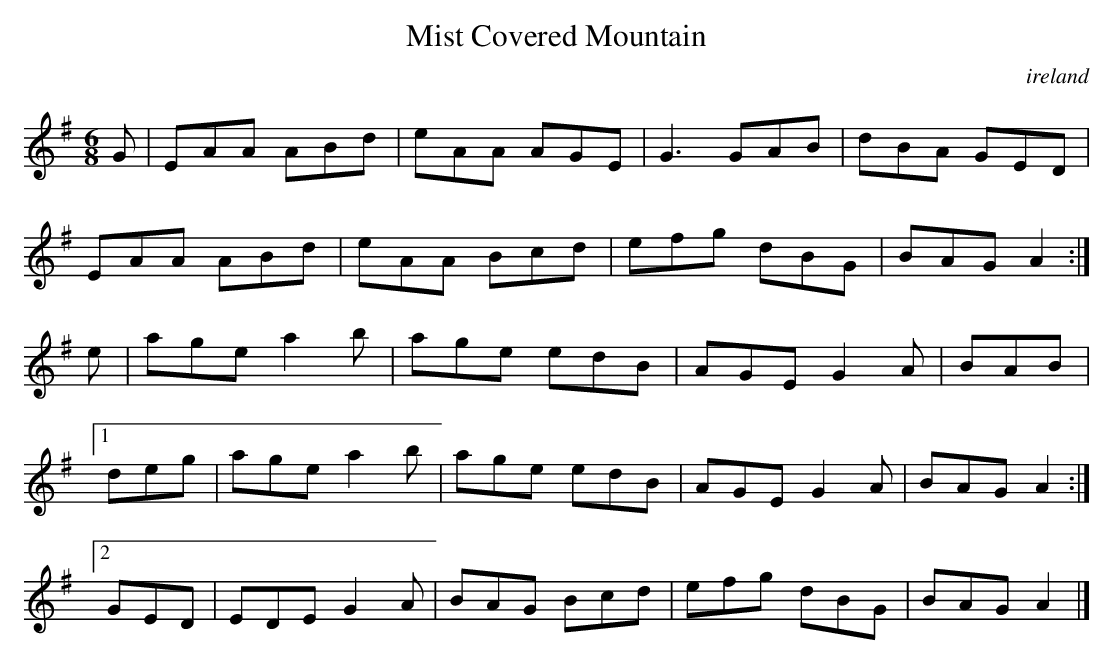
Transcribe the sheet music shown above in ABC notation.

X:1
T:Mist Covered Mountain
O:ireland
M:6/8
L:1/8
K:A Dorian
G|EAA ABd|eAA AGE|G3 GAB|dBA GED|!
EAA ABd|eAA Bcd|efg dBG|BAG A2:|!
e|age a2b|age edB|AGE G2A|BAB|!
[1 deg|age a2b|age edB|AGE G2A|BAG A2:|!
[2 GED|EDE G2A|BAG Bcd|efg dBG|BAG A2|]!
